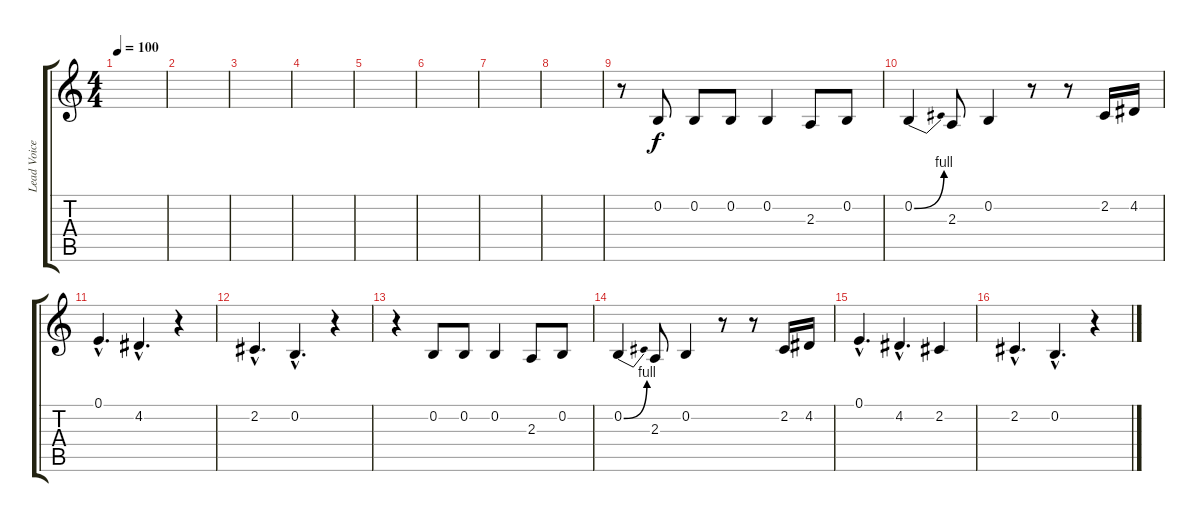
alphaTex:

\track ("Lead Voice" "Lead Voice") {instrument altosax}
\staff {score tabs}
\tuning (E4 B3 G3 D3 A2 E2) {hide}
\ts (4 4)
\tempo 100
\clef g2
\ks c
|
|
|
|
|
|
|
|
r.8 0.2.8 0.2.8 0.2.8 0.2.4 2.3.8 0.2.8 |
0.2{be (bend 0 0 60 4)}.4 2.3.8 0.2.4 r.8 r.8 2.2.16 4.2.16 |
0.1{hac}.4{d} 4.2{hac}.4{d} r.4 |
2.2{hac}.4{d} 0.2{hac}.4{d} r.4 |
r.4 0.2.8 0.2.8 0.2.4 2.3.8 0.2.8 |
0.2{be (bend 0 0 60 4)}.4 2.3.8 0.2.4 r.8 r.8 2.2.16 4.2.16 |
0.1{hac}.4{d} 4.2{hac}.4{d} 2.2.4 |
2.2{hac}.4{d} 0.2{hac}.4{d} r.4
